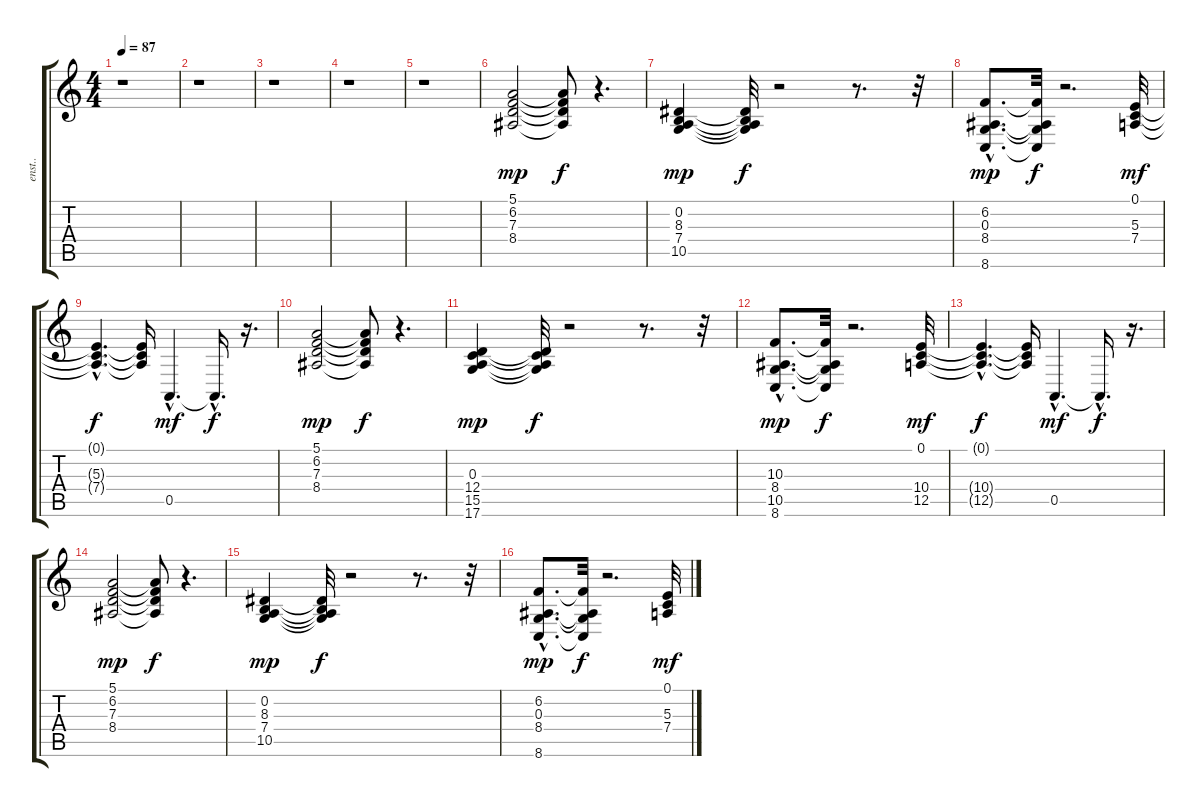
\track ("enst.." "enst..") {instrument pad8sweep}
\staff {score tabs}
\tuning (E4 B3 G3 D3 A2 E2) {hide}
\ts (4 4)
\tempo 87
\clef g2
\ks c
r.1{dy mp instrument pad8sweep} |
r.1 |
r.1 |
r.1 |
r.1 |
(5.1 6.2 7.3 8.4).2{volume 5 balance 8 instrument pad8sweep} (5.1{t} 6.2{t} 7.3{t} 8.4{t}).8{dy f} r.4{d} |
(0.2 8.3 7.4 10.5).4{dy mp} (0.2{t} 8.3{t} 7.4{t} 10.5{t}).32{dy f} r.2 r.8{d} r.32 |
(6.2{hac} 0.3{hac} 8.4{hac} 8.6{hac}).8{d dy mp} (6.2{t} 0.3{t} 8.4{t} 8.6{t}).32{dy f} r.2{d} (0.1 5.3 7.4).32{dy mf} |
(0.1{hac t} 5.3{hac t} 7.4{hac t}).4{d dy f} (0.1{t} 5.3{t} 7.4{t}).16 0.5{hac}.4{d dy mf} 0.5{hac t}.16{d dy f} r.16{d} |
(5.1 6.2 7.3 8.4).2{dy mp} (5.1{t} 6.2{t} 7.3{t} 8.4{t}).8{dy f} r.4{d} |
(0.3 12.4 15.5 17.6).4{dy mp} (0.3{t} 12.4{t} 15.5{t} 17.6{t}).32{dy f} r.2 r.8{d} r.32 |
(10.3{hac} 8.4{hac} 10.5{hac} 8.6{hac}).8{d dy mp} (10.3{t} 8.4{t} 10.5{t} 8.6{t}).32{dy f} r.2{d} (0.1 10.4 12.5).32{dy mf} |
(0.1{hac t} 10.4{hac t} 12.5{hac t}).4{d dy f} (0.1{t} 10.4{t} 12.5{t}).16 0.5{hac}.4{d dy mf} 0.5{hac t}.16{d dy f} r.16{d} |
(5.1 6.2 7.3 8.4).2{dy mp} (5.1{t} 6.2{t} 7.3{t} 8.4{t}).8{dy f} r.4{d} |
(0.2 8.3 7.4 10.5).4{dy mp} (0.2{t} 8.3{t} 7.4{t} 10.5{t}).32{dy f} r.2 r.8{d} r.32 |
(6.2{hac} 0.3{hac} 8.4{hac} 8.6{hac}).8{d dy mp} (6.2{t} 0.3{t} 8.4{t} 8.6{t}).32{dy f} r.2{d} (0.1 5.3 7.4).32{dy mf}
